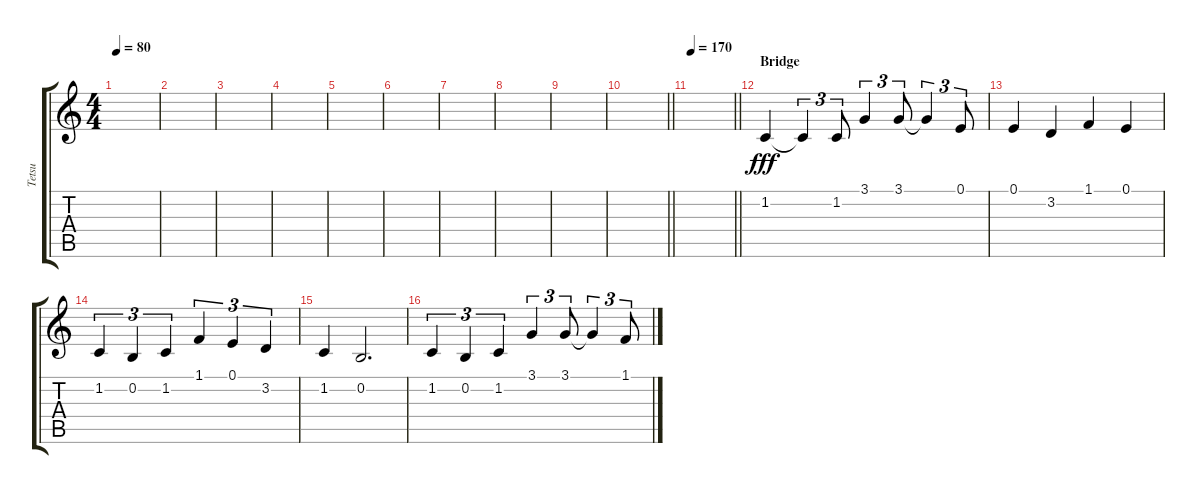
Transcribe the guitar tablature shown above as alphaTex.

\track ("Tetsu" "Tetsu") {instrument voiceoohs}
\staff {score tabs}
\tuning (E4 B3 G3 D3 A2 E2) {hide}
\ts (4 4)
\tempo 80
\clef g2
\ks c
|
|
|
|
|
|
|
|
|
\barLineRight lightlight
|
\tempo 170
\barLineRight lightlight
|
\section ("" "Bridge")
1.2.4{dy fff} 1.2{t}.4{tu (3 2)} 1.2.8{tu (3 2)} 3.1.4{tu (3 2)} 3.1.8{tu (3 2)} 3.1{t}.4{tu (3 2)} 0.1.8{tu (3 2)} |
0.1.4 3.2.4 1.1.4 0.1.4 |
1.2.4{tu (3 2)} 0.2.4{tu (3 2)} 1.2.4{tu (3 2)} 1.1.4{tu (3 2)} 0.1.4{tu (3 2)} 3.2.4{tu (3 2)} |
1.2.4 0.2.2{d} |
1.2.4{tu (3 2)} 0.2.4{tu (3 2)} 1.2.4{tu (3 2)} 3.1.4{tu (3 2)} 3.1.8{tu (3 2)} 3.1{t}.4{tu (3 2)} 1.1.8{tu (3 2)}
